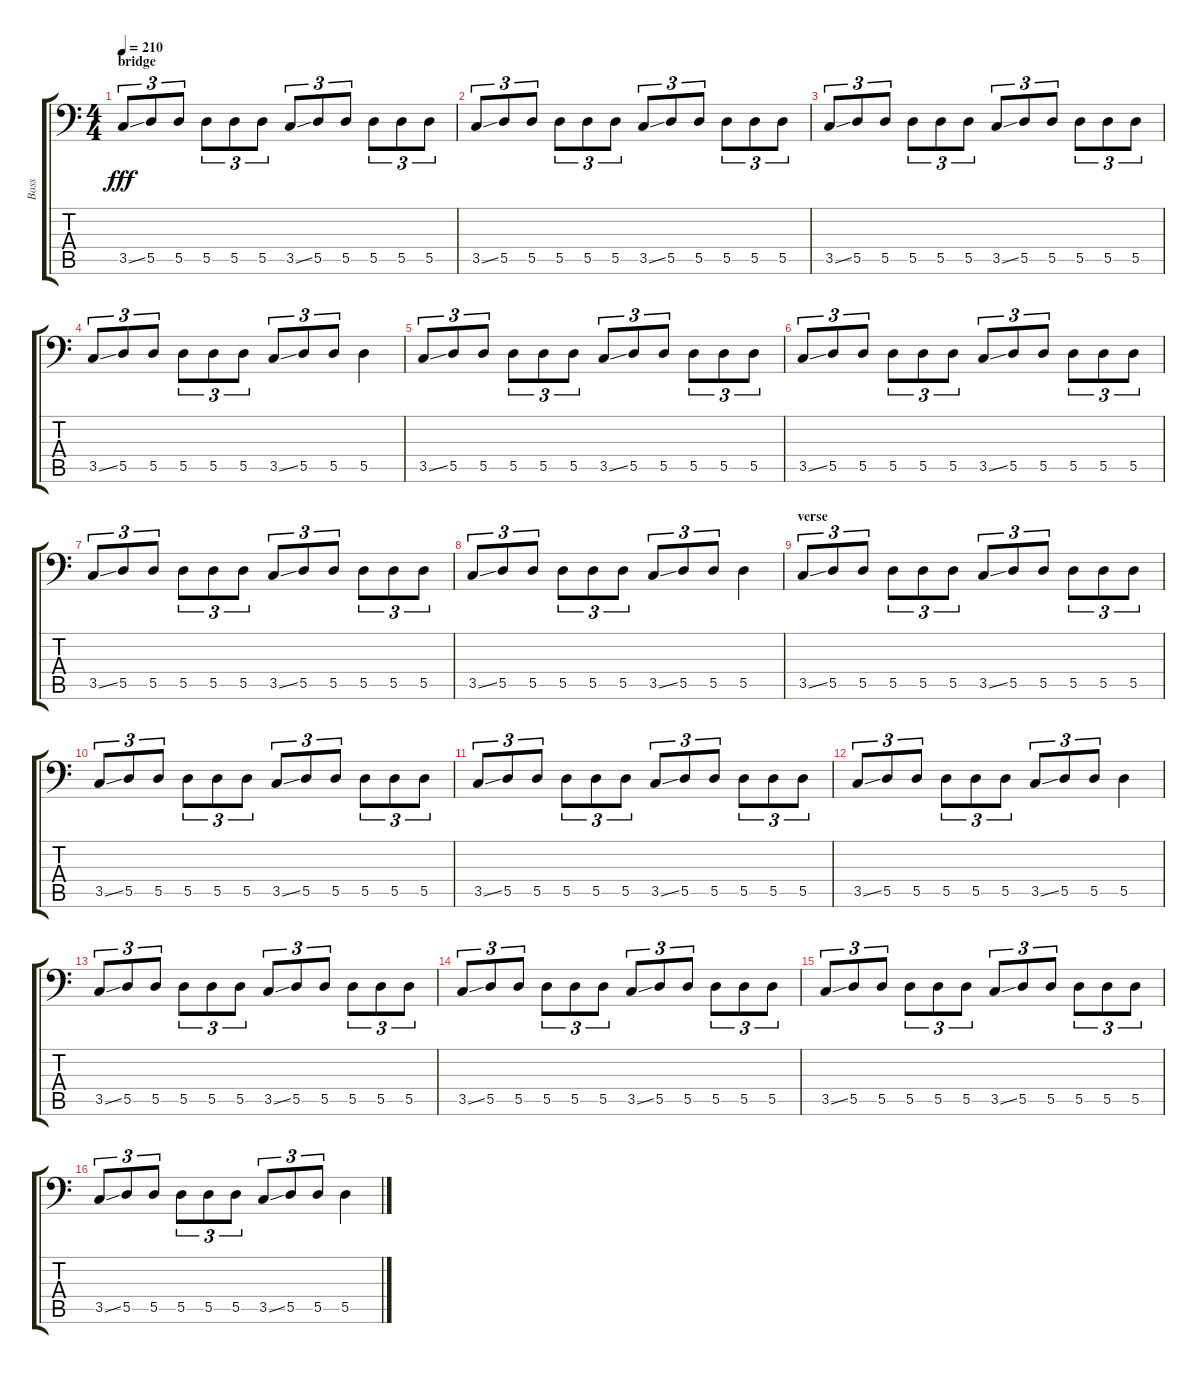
\track ("Bass" "Bass") {instrument electricbassfinger}
\staff {score tabs}
\tuning (E3 B2 G2 D2 A1 E1) {hide}
\ts (4 4)
\section ("" "bridge")
\tempo 210
\clef f4
\ks c
3.5{ss}.8{tu (3 2) dy fff} 5.5.8{tu (3 2)} 5.5.8{tu (3 2)} 5.5.8{tu (3 2)} 5.5.8{tu (3 2)} 5.5.8{tu (3 2)} 3.5{ss}.8{tu (3 2)} 5.5.8{tu (3 2)} 5.5.8{tu (3 2)} 5.5.8{tu (3 2)} 5.5.8{tu (3 2)} 5.5.8{tu (3 2)} |
3.5{ss}.8{tu (3 2)} 5.5.8{tu (3 2)} 5.5.8{tu (3 2)} 5.5.8{tu (3 2)} 5.5.8{tu (3 2)} 5.5.8{tu (3 2)} 3.5{ss}.8{tu (3 2)} 5.5.8{tu (3 2)} 5.5.8{tu (3 2)} 5.5.8{tu (3 2)} 5.5.8{tu (3 2)} 5.5.8{tu (3 2)} |
3.5{ss}.8{tu (3 2)} 5.5.8{tu (3 2)} 5.5.8{tu (3 2)} 5.5.8{tu (3 2)} 5.5.8{tu (3 2)} 5.5.8{tu (3 2)} 3.5{ss}.8{tu (3 2)} 5.5.8{tu (3 2)} 5.5.8{tu (3 2)} 5.5.8{tu (3 2)} 5.5.8{tu (3 2)} 5.5.8{tu (3 2)} |
3.5{ss}.8{tu (3 2)} 5.5.8{tu (3 2)} 5.5.8{tu (3 2)} 5.5.8{tu (3 2)} 5.5.8{tu (3 2)} 5.5.8{tu (3 2)} 3.5{ss}.8{tu (3 2)} 5.5.8{tu (3 2)} 5.5.8{tu (3 2)} 5.5.4 |
3.5{ss}.8{tu (3 2)} 5.5.8{tu (3 2)} 5.5.8{tu (3 2)} 5.5.8{tu (3 2)} 5.5.8{tu (3 2)} 5.5.8{tu (3 2)} 3.5{ss}.8{tu (3 2)} 5.5.8{tu (3 2)} 5.5.8{tu (3 2)} 5.5.8{tu (3 2)} 5.5.8{tu (3 2)} 5.5.8{tu (3 2)} |
3.5{ss}.8{tu (3 2)} 5.5.8{tu (3 2)} 5.5.8{tu (3 2)} 5.5.8{tu (3 2)} 5.5.8{tu (3 2)} 5.5.8{tu (3 2)} 3.5{ss}.8{tu (3 2)} 5.5.8{tu (3 2)} 5.5.8{tu (3 2)} 5.5.8{tu (3 2)} 5.5.8{tu (3 2)} 5.5.8{tu (3 2)} |
3.5{ss}.8{tu (3 2)} 5.5.8{tu (3 2)} 5.5.8{tu (3 2)} 5.5.8{tu (3 2)} 5.5.8{tu (3 2)} 5.5.8{tu (3 2)} 3.5{ss}.8{tu (3 2)} 5.5.8{tu (3 2)} 5.5.8{tu (3 2)} 5.5.8{tu (3 2)} 5.5.8{tu (3 2)} 5.5.8{tu (3 2)} |
3.5{ss}.8{tu (3 2)} 5.5.8{tu (3 2)} 5.5.8{tu (3 2)} 5.5.8{tu (3 2)} 5.5.8{tu (3 2)} 5.5.8{tu (3 2)} 3.5{ss}.8{tu (3 2)} 5.5.8{tu (3 2)} 5.5.8{tu (3 2)} 5.5.4 |
\section ("" "verse")
3.5{ss}.8{tu (3 2)} 5.5.8{tu (3 2)} 5.5.8{tu (3 2)} 5.5.8{tu (3 2)} 5.5.8{tu (3 2)} 5.5.8{tu (3 2)} 3.5{ss}.8{tu (3 2)} 5.5.8{tu (3 2)} 5.5.8{tu (3 2)} 5.5.8{tu (3 2)} 5.5.8{tu (3 2)} 5.5.8{tu (3 2)} |
3.5{ss}.8{tu (3 2)} 5.5.8{tu (3 2)} 5.5.8{tu (3 2)} 5.5.8{tu (3 2)} 5.5.8{tu (3 2)} 5.5.8{tu (3 2)} 3.5{ss}.8{tu (3 2)} 5.5.8{tu (3 2)} 5.5.8{tu (3 2)} 5.5.8{tu (3 2)} 5.5.8{tu (3 2)} 5.5.8{tu (3 2)} |
3.5{ss}.8{tu (3 2)} 5.5.8{tu (3 2)} 5.5.8{tu (3 2)} 5.5.8{tu (3 2)} 5.5.8{tu (3 2)} 5.5.8{tu (3 2)} 3.5{ss}.8{tu (3 2)} 5.5.8{tu (3 2)} 5.5.8{tu (3 2)} 5.5.8{tu (3 2)} 5.5.8{tu (3 2)} 5.5.8{tu (3 2)} |
3.5{ss}.8{tu (3 2)} 5.5.8{tu (3 2)} 5.5.8{tu (3 2)} 5.5.8{tu (3 2)} 5.5.8{tu (3 2)} 5.5.8{tu (3 2)} 3.5{ss}.8{tu (3 2)} 5.5.8{tu (3 2)} 5.5.8{tu (3 2)} 5.5.4 |
3.5{ss}.8{tu (3 2)} 5.5.8{tu (3 2)} 5.5.8{tu (3 2)} 5.5.8{tu (3 2)} 5.5.8{tu (3 2)} 5.5.8{tu (3 2)} 3.5{ss}.8{tu (3 2)} 5.5.8{tu (3 2)} 5.5.8{tu (3 2)} 5.5.8{tu (3 2)} 5.5.8{tu (3 2)} 5.5.8{tu (3 2)} |
3.5{ss}.8{tu (3 2)} 5.5.8{tu (3 2)} 5.5.8{tu (3 2)} 5.5.8{tu (3 2)} 5.5.8{tu (3 2)} 5.5.8{tu (3 2)} 3.5{ss}.8{tu (3 2)} 5.5.8{tu (3 2)} 5.5.8{tu (3 2)} 5.5.8{tu (3 2)} 5.5.8{tu (3 2)} 5.5.8{tu (3 2)} |
3.5{ss}.8{tu (3 2)} 5.5.8{tu (3 2)} 5.5.8{tu (3 2)} 5.5.8{tu (3 2)} 5.5.8{tu (3 2)} 5.5.8{tu (3 2)} 3.5{ss}.8{tu (3 2)} 5.5.8{tu (3 2)} 5.5.8{tu (3 2)} 5.5.8{tu (3 2)} 5.5.8{tu (3 2)} 5.5.8{tu (3 2)} |
3.5{ss}.8{tu (3 2)} 5.5.8{tu (3 2)} 5.5.8{tu (3 2)} 5.5.8{tu (3 2)} 5.5.8{tu (3 2)} 5.5.8{tu (3 2)} 3.5{ss}.8{tu (3 2)} 5.5.8{tu (3 2)} 5.5.8{tu (3 2)} 5.5.4
